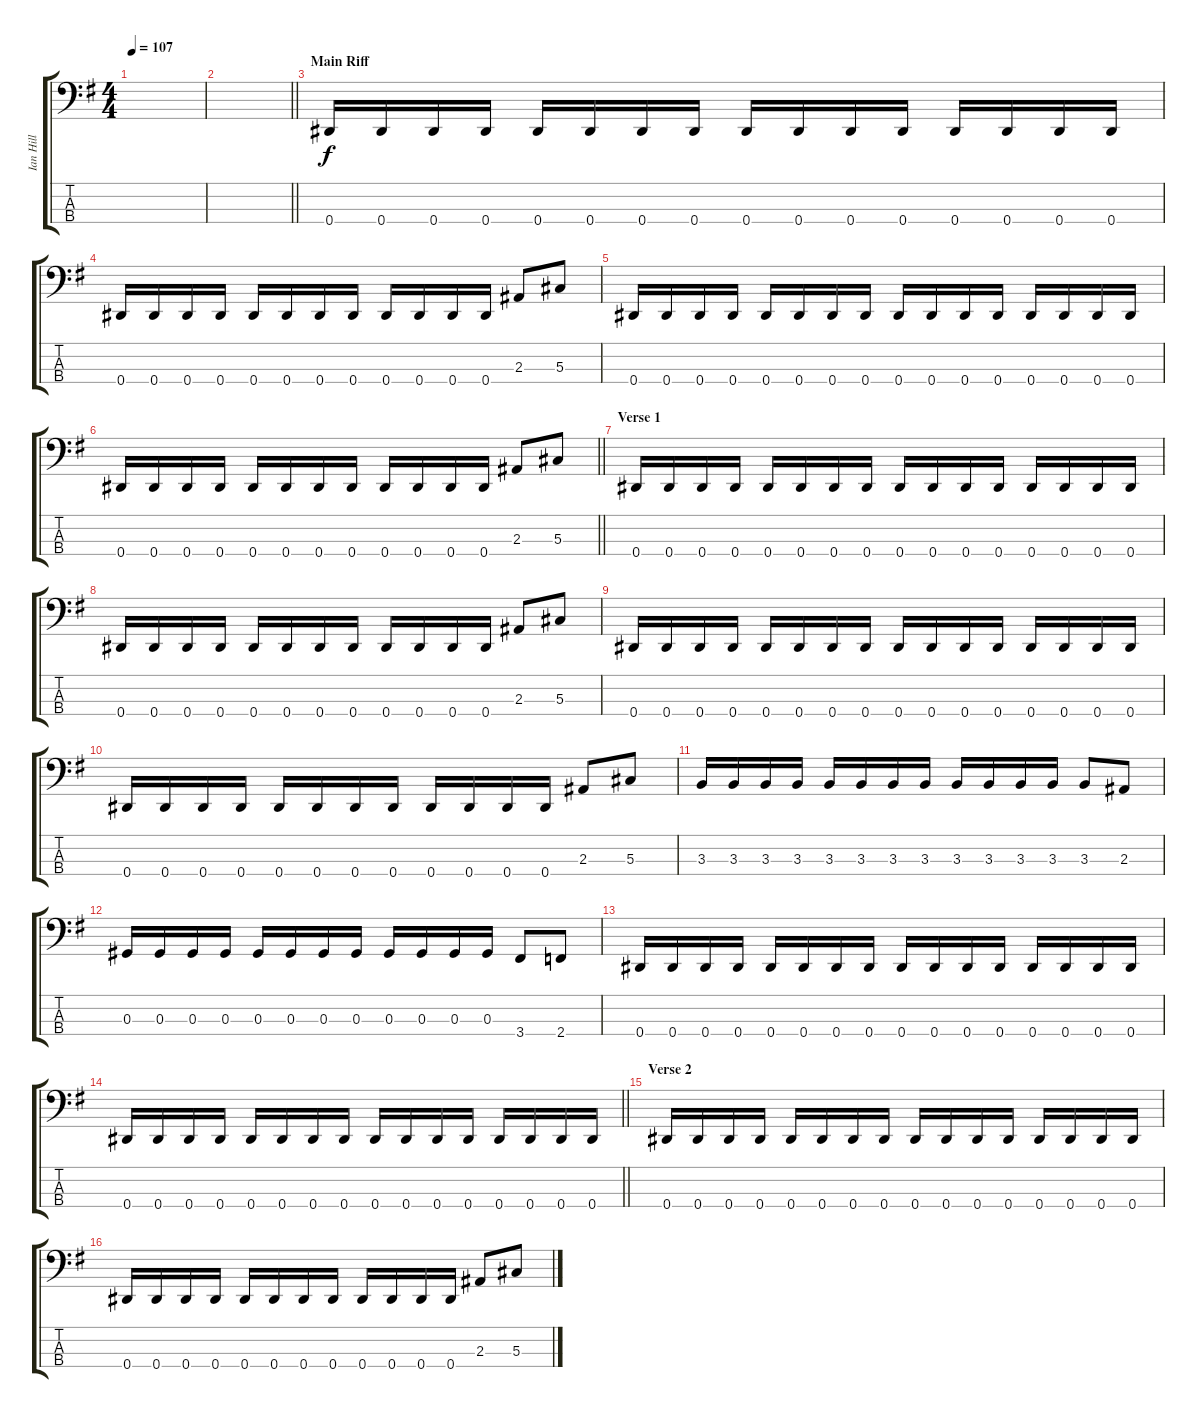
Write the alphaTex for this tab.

\track ("Ian Hill" "Ian Hill") {instrument electricbassfinger}
\staff {score tabs}
\tuning (Gb2 Db2 Ab1 Eb1) {hide}
\ts (4 4)
\tempo 107
\clef f4
\ks eminor
|
\barLineRight lightlight
|
\section ("" "Main Riff")
0.4.16 0.4.16 0.4.16 0.4.16 0.4.16 0.4.16 0.4.16 0.4.16 0.4.16 0.4.16 0.4.16 0.4.16 0.4.16 0.4.16 0.4.16 0.4.16 |
0.4.16 0.4.16 0.4.16 0.4.16 0.4.16 0.4.16 0.4.16 0.4.16 0.4.16 0.4.16 0.4.16 0.4.16 2.3.8 5.3.8 |
0.4.16 0.4.16 0.4.16 0.4.16 0.4.16 0.4.16 0.4.16 0.4.16 0.4.16 0.4.16 0.4.16 0.4.16 0.4.16 0.4.16 0.4.16 0.4.16 |
\barLineRight lightlight
0.4.16 0.4.16 0.4.16 0.4.16 0.4.16 0.4.16 0.4.16 0.4.16 0.4.16 0.4.16 0.4.16 0.4.16 2.3.8 5.3.8 |
\section ("" "Verse 1")
0.4.16 0.4.16 0.4.16 0.4.16 0.4.16 0.4.16 0.4.16 0.4.16 0.4.16 0.4.16 0.4.16 0.4.16 0.4.16 0.4.16 0.4.16 0.4.16 |
0.4.16 0.4.16 0.4.16 0.4.16 0.4.16 0.4.16 0.4.16 0.4.16 0.4.16 0.4.16 0.4.16 0.4.16 2.3.8 5.3.8 |
0.4.16 0.4.16 0.4.16 0.4.16 0.4.16 0.4.16 0.4.16 0.4.16 0.4.16 0.4.16 0.4.16 0.4.16 0.4.16 0.4.16 0.4.16 0.4.16 |
0.4.16 0.4.16 0.4.16 0.4.16 0.4.16 0.4.16 0.4.16 0.4.16 0.4.16 0.4.16 0.4.16 0.4.16 2.3.8 5.3.8 |
3.3.16 3.3.16 3.3.16 3.3.16 3.3.16 3.3.16 3.3.16 3.3.16 3.3.16 3.3.16 3.3.16 3.3.16 3.3.8 2.3.8 |
0.3.16 0.3.16 0.3.16 0.3.16 0.3.16 0.3.16 0.3.16 0.3.16 0.3.16 0.3.16 0.3.16 0.3.16 3.4.8 2.4.8 |
0.4.16 0.4.16 0.4.16 0.4.16 0.4.16 0.4.16 0.4.16 0.4.16 0.4.16 0.4.16 0.4.16 0.4.16 0.4.16 0.4.16 0.4.16 0.4.16 |
\barLineRight lightlight
0.4.16 0.4.16 0.4.16 0.4.16 0.4.16 0.4.16 0.4.16 0.4.16 0.4.16 0.4.16 0.4.16 0.4.16 0.4.16 0.4.16 0.4.16 0.4.16 |
\section ("" "Verse 2")
0.4.16 0.4.16 0.4.16 0.4.16 0.4.16 0.4.16 0.4.16 0.4.16 0.4.16 0.4.16 0.4.16 0.4.16 0.4.16 0.4.16 0.4.16 0.4.16 |
0.4.16 0.4.16 0.4.16 0.4.16 0.4.16 0.4.16 0.4.16 0.4.16 0.4.16 0.4.16 0.4.16 0.4.16 2.3.8 5.3.8
